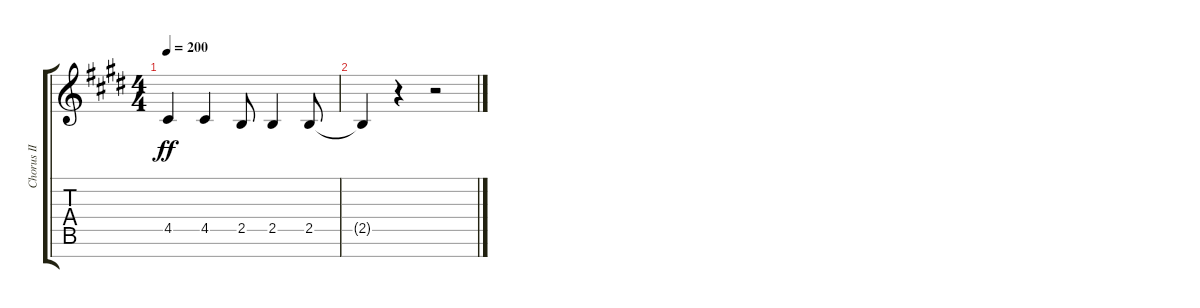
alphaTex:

\track ("Chorus II" "Chorus II") {instrument voiceoohs}
\staff {score tabs}
\tuning (E5 B4 G4 D4 A3 E3 B2) {hide}
\ts (4 4)
\tempo 200
\clef g2
\ks e
4.5.4{dy ff} 4.5.4 2.5.8 2.5.4 2.5.8 |
2.5{t}.4 r.4 r.2
